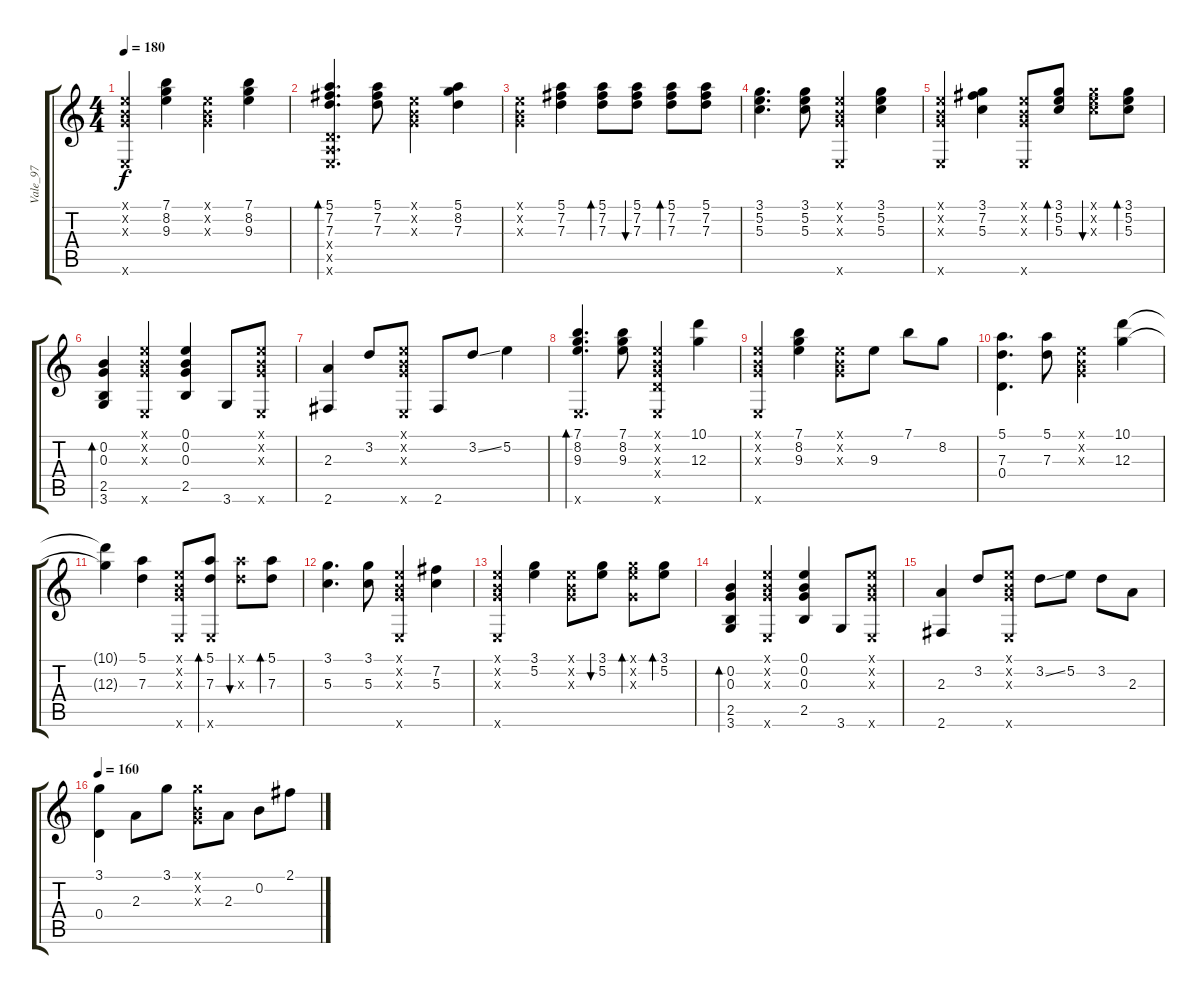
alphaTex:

\track ("Vale_97" "Vale_97") {instrument acousticguitarsteel}
\staff {score tabs}
\tuning (E4 B3 G3 D3 A2 E2) {hide}
\ts (4 4)
\tempo 180
\clef g2
\ks c
(0.1{x} 0.2{x} 0.3{x} 0.6{x}).4{dy f} (7.1 8.2 9.3).4 (0.1{x} 0.2{x} 0.3{x}).4 (7.1 8.2 9.3).4 |
(5.1 7.2 7.3 0.4{x} 0.5{x} 0.6{x}).4{d bd 60} (5.1 7.2 7.3).8 (0.1{x} 0.2{x} 0.3{x}).4 (5.1 8.2 7.3).4 |
(0.1{x} 0.2{x} 0.3{x}).4 (5.1 7.2 7.3).4 (5.1 7.2 7.3).8{bd 60} (5.1 7.2 7.3).8{bu 60} (5.1 7.2 7.3).8{bd 60} (5.1 7.2 7.3).8 |
(3.1 5.2 5.3).4{d} (3.1 5.2 5.3).8 (0.1{x} 0.2{x} 0.3{x} 0.6{x}).4 (3.1 5.2 5.3).4 |
(0.1{x} 0.2{x} 0.3{x} 0.6{x}).4 (3.1 7.2 5.3).4 (0.1{x} 0.2{x} 0.3{x} 0.6{x}).8 (3.1 5.2 5.3).8{bd 60} (3.1{x} 5.2{x} 5.3{x}).8{bu 60} (3.1 5.2 5.3).8{bd 60} |
(0.2 0.3 2.5 3.6).4{bd 60} (0.1{x} 0.2{x} 0.3{x} 0.6{x}).4 (0.1 0.2 0.3 2.5).4 3.6.8 (0.1{x} 0.2{x} 0.3{x} 0.6{x}).8 |
(2.3 2.6).4 3.2.8 (0.1{x} 0.2{x} 0.3{x} 0.6{x}).8 2.6.8 3.2{ss}.8 5.2.4 |
(7.1 8.2 9.3 0.6{x}).4{d bd 60} (7.1 8.2 9.3).8 (0.1{x} 0.2{x} 0.3{x} 0.4{x} 0.6{x}).4 (10.1 12.3).4 |
(0.1{x} 0.2{x} 0.3{x} 0.6{x}).4 (7.1 8.2 9.3).4 (0.1{x} 0.2{x} 0.3{x}).8 9.3.8 7.1.8 8.2.8 |
(5.1 7.3 0.4).4{d} (5.1 7.3).8 (0.1{x} 0.2{x} 0.3{x}).4 (10.1 12.3).4 |
(10.1{t} 12.3{t}).4 (5.1 7.3).4 (0.1{x} 0.2{x} 0.3{x} 0.6{x}).8 (5.1 7.3 0.6{x}).8{bd 60} (5.1{x} 7.3{x}).8{bu 60} (5.1 7.3).8{bd 60} |
(3.1 5.3).4{d} (3.1 5.3).8 (0.1{x} 0.2{x} 0.3{x} 0.6{x}).4 (7.2 5.3).4 |
(0.1{x} 0.2{x} 0.3{x} 0.6{x}).4 (3.1 5.2).4 (0.1{x} 0.2{x} 0.3{x}).8 (3.1 5.2).8{bu 60} (3.1{x} 5.2{x} 0.3{x}).8{bd 60} (3.1 5.2).8{bd 60} |
(0.2 0.3 2.5 3.6).4{bd 60} (0.1{x} 0.2{x} 0.3{x} 0.6{x}).4 (0.1 0.2 0.3 2.5).4 3.6.8 (0.1{x} 0.2{x} 0.3{x} 0.6{x}).8 |
(2.3 2.6).4 3.2.8 (0.1{x} 0.2{x} 0.3{x} 0.6{x}).8 3.2{ss}.8 5.2.8 3.2.8 2.3.8 |
\tempo 160
(3.1 0.4).4 2.3.8 3.1.8 (3.1{x} 0.2{x} 0.3{x}).8 2.3.8 0.2.8 2.1.8
